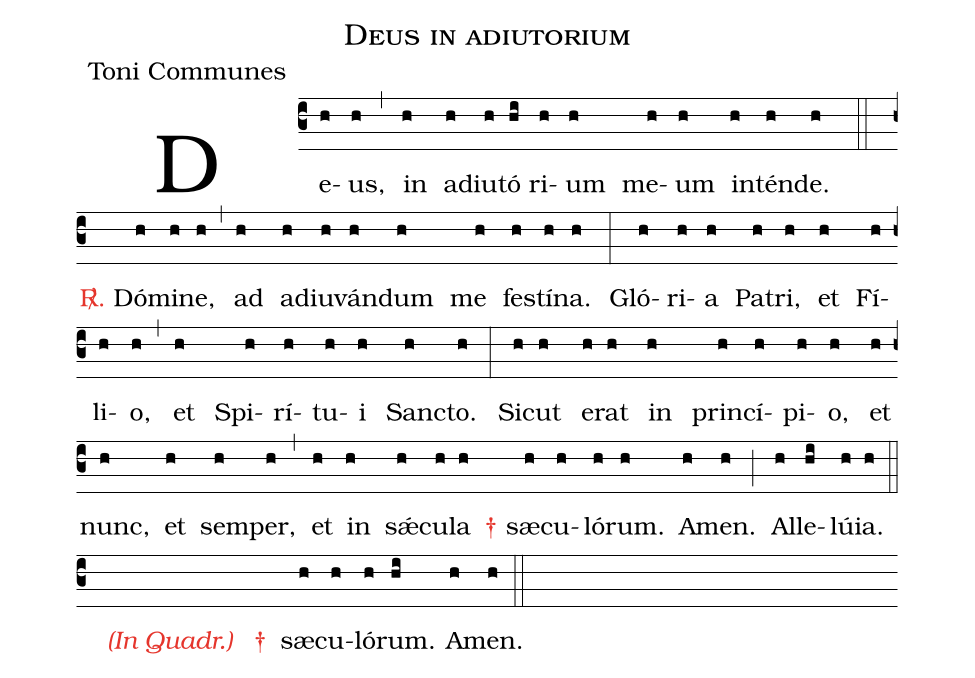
name:Deus in adiutorium ;
office-part:Toni Communes;
%%
(c3)De(h)us,(h) (,)in(h) ad(h)iu(h)tó
(hi)ri(h)um(h) me(h)um(h) in(h)tén(h)de.(h) (::)<c><sp>R/</sp>.</c> Dó(h)mi(h)ne,(h) (,) ad(h) ad(h)iu(h)ván(h)dum(h) me(h) fes(h)tí(h)na.(h) (:) Gló(h)ri(h)a(h) Pa(h)tri,(h) et(h) Fí(h)li(h)o,(h) (,) et(h) Spi(h)rí(h)tu(h)i(h) Sanc(h)to.(h) (:)
Si(h)cut(h) e(h)rat(h) in(h) prin(h)cí(h)pi(h)o,(h) et(h) nunc,(h) et(h)
sem(h)per,(h) (,) et(h) in(h) s<sp>'ae</sp>(h)cu(h)la(h) <c>†</c> sæ(h)cu(h)ló(h)rum.(h)
Am(h)en.(h) (;) Al(h)le(hi)lú(h)ia.(h) (::z-)
<c><i> <v>(</v>In Quadr.<v>)</v> </i> †()</c> sæ(h)cu(h)ló(h)rum.(hi)  Am(h)en.(h) (::)
